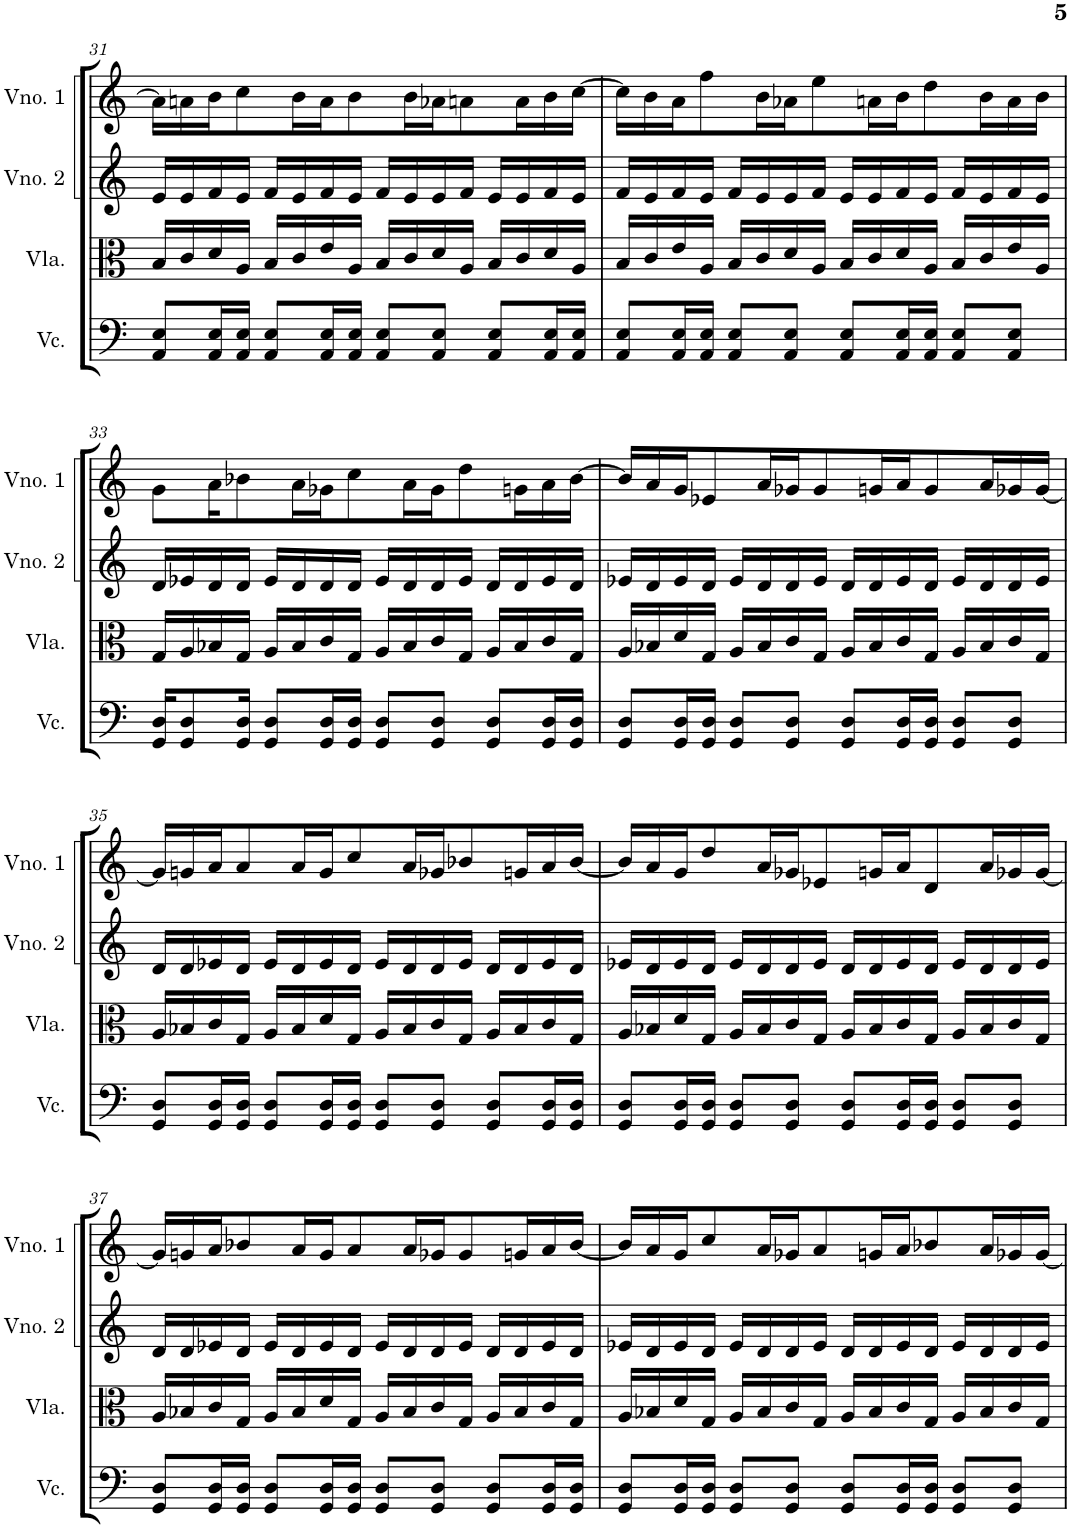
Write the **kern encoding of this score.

**kern	**kern	**kern	**kern
*part4	*part3	*part2	*part1
*staff4	*staff3	*staff2	*staff1
*I"Violoncelo	*I"Viola	*I"Violino 2	*I"Violino 1
*I'Vc.	*I'Vla.	*I'Vno. 2	*I'Vno. 1
!!LO:PB:g=z
*clefF4	*clefC3	*clefG2	*clefG2
*k[]	*k[]	*k[]	*k[]
*M4/4	*M4/4	*M4/4	*M4/4
=31	=31	=31	=31
8AA/ 8E/L	16B/LL	16e/LL	16a-\LL]
.	16c/	16e/	16an\
16AA/ 16E/L	16d/	16f/	16b\J
16AA/ 16E/JJ	16A/JJ	16e/JJ	8cc\
8AA/ 8E/L	16B/LL	16f/LL	.
.	16c/	16e/	16b\L
16AA/ 16E/L	16e/	16f/	16a\J
16AA/ 16E/JJ	16A/JJ	16e/JJ	8b\
8AA/ 8E/L	16B/LL	16f/LL	.
.	16c/	16e/	16b\L
8AA/ 8E/J	16d/	16e/	16a-X\J
.	16A/JJ	16f/JJ	8an\
8AA/ 8E/L	16B/LL	16e/LL	.
.	16c/	16e/	16a\L
16AA/ 16E/L	16d/	16f/	16b\
16AA/ 16E/JJ	16A/JJ	16e/JJ	[16cc\JJ
=32	=32	=32	=32
8AA/ 8E/L	16B/LL	16f/LL	16cc\LL]
.	16c/	16e/	16b\
16AA/ 16E/L	16e/	16f/	16a\J
16AA/ 16E/JJ	16A/JJ	16e/JJ	8ff\
8AA/ 8E/L	16B/LL	16f/LL	.
.	16c/	16e/	16b\L
8AA/ 8E/J	16d/	16e/	16a-X\J
.	16A/JJ	16f/JJ	8ee\
8AA/ 8E/L	16B/LL	16e/LL	.
.	16c/	16e/	16an\L
16AA/ 16E/L	16d/	16f/	16b\J
16AA/ 16E/JJ	16A/JJ	16e/JJ	8dd\
8AA/ 8E/L	16B/LL	16f/LL	.
.	16c/	16e/	16b\L
8AA/ 8E/J	16e/	16f/	16a\
.	16A/JJ	16e/JJ	16b\JJ
!!LO:LB:g=z
=33	=33	=33	=33
16GG/ 16D/KL	16G/LL	16d/LL	8g\L
8GG/ 8D/	16A/	16e-X/	.
.	16B-X/	16d/	16a\K
16GG/ 16D/Jk	16G/JJ	16d/JJ	8b-X\
8GG/ 8D/L	16A/LL	16e-/LL	.
.	16B-/	16d/	16a\L
16GG/ 16D/L	16c/	16d/	16g-X\J
16GG/ 16D/JJ	16G/JJ	16d/JJ	8cc\
8GG/ 8D/L	16A/LL	16e-/LL	.
.	16B-/	16d/	16a\L
8GG/ 8D/J	16c/	16d/	16g-\J
.	16G/JJ	16e-/JJ	8dd\
8GG/ 8D/L	16A/LL	16d/LL	.
.	16B-/	16d/	16gn\L
16GG/ 16D/L	16c/	16e-/	16a\
16GG/ 16D/JJ	16G/JJ	16d/JJ	[16b-\JJ
=34	=34	=34	=34
8GG/ 8D/L	16A/LL	16e-X/LL	16b-/LL]
.	16B-X/	16d/	16a/
16GG/ 16D/L	16d/	16e-/	16g/J
16GG/ 16D/JJ	16G/JJ	16d/JJ	8e-X/
8GG/ 8D/L	16A/LL	16e-/LL	.
.	16B-/	16d/	16a/L
8GG/ 8D/J	16c/	16d/	16g-X/J
.	16G/JJ	16e-/JJ	8g-/
8GG/ 8D/L	16A/LL	16d/LL	.
.	16B-/	16d/	16gn/L
16GG/ 16D/L	16c/	16e-/	16a/J
16GG/ 16D/JJ	16G/JJ	16d/JJ	8g/
8GG/ 8D/L	16A/LL	16e-/LL	.
.	16B-/	16d/	16a/L
8GG/ 8D/J	16c/	16d/	16g-X/
.	16G/JJ	16e-/JJ	[16g-/JJ
!!LO:LB:g=z
=35	=35	=35	=35
8GG/ 8D/L	16A/LL	16d/LL	16g-/LL]
.	16B-X/	16d/	16gn/
16GG/ 16D/L	16c/	16e-X/	16a/J
16GG/ 16D/JJ	16G/JJ	16d/JJ	8a/
8GG/ 8D/L	16A/LL	16e-/LL	.
.	16B-/	16d/	16a/L
16GG/ 16D/L	16d/	16e-/	16g/J
16GG/ 16D/JJ	16G/JJ	16d/JJ	8cc/
8GG/ 8D/L	16A/LL	16e-/LL	.
.	16B-/	16d/	16a/L
8GG/ 8D/J	16c/	16d/	16g-X/J
.	16G/JJ	16e-/JJ	8b-X/
8GG/ 8D/L	16A/LL	16d/LL	.
.	16B-/	16d/	16gn/L
16GG/ 16D/L	16c/	16e-/	16a/
16GG/ 16D/JJ	16G/JJ	16d/JJ	[16b-/JJ
=36	=36	=36	=36
8GG/ 8D/L	16A/LL	16e-X/LL	16b-/LL]
.	16B-X/	16d/	16a/
16GG/ 16D/L	16d/	16e-/	16g/J
16GG/ 16D/JJ	16G/JJ	16d/JJ	8dd/
8GG/ 8D/L	16A/LL	16e-/LL	.
.	16B-/	16d/	16a/L
8GG/ 8D/J	16c/	16d/	16g-X/J
.	16G/JJ	16e-/JJ	8e-X/
8GG/ 8D/L	16A/LL	16d/LL	.
.	16B-/	16d/	16gn/L
16GG/ 16D/L	16c/	16e-/	16a/J
16GG/ 16D/JJ	16G/JJ	16d/JJ	8d/
8GG/ 8D/L	16A/LL	16e-/LL	.
.	16B-/	16d/	16a/L
8GG/ 8D/J	16c/	16d/	16g-X/
.	16G/JJ	16e-/JJ	[16g-/JJ
!!LO:LB:g=z
=37	=37	=37	=37
8GG/ 8D/L	16A/LL	16d/LL	16g-/LL]
.	16B-X/	16d/	16gn/
16GG/ 16D/L	16c/	16e-X/	16a/J
16GG/ 16D/JJ	16G/JJ	16d/JJ	8b-X/
8GG/ 8D/L	16A/LL	16e-/LL	.
.	16B-/	16d/	16a/L
16GG/ 16D/L	16d/	16e-/	16g/J
16GG/ 16D/JJ	16G/JJ	16d/JJ	8a/
8GG/ 8D/L	16A/LL	16e-/LL	.
.	16B-/	16d/	16a/L
8GG/ 8D/J	16c/	16d/	16g-X/J
.	16G/JJ	16e-/JJ	8g-/
8GG/ 8D/L	16A/LL	16d/LL	.
.	16B-/	16d/	16gn/L
16GG/ 16D/L	16c/	16e-/	16a/
16GG/ 16D/JJ	16G/JJ	16d/JJ	[16b-/JJ
=38	=38	=38	=38
8GG/ 8D/L	16A/LL	16e-X/LL	16b-/LL]
.	16B-X/	16d/	16a/
16GG/ 16D/L	16d/	16e-/	16g/J
16GG/ 16D/JJ	16G/JJ	16d/JJ	8cc/
8GG/ 8D/L	16A/LL	16e-/LL	.
.	16B-/	16d/	16a/L
8GG/ 8D/J	16c/	16d/	16g-X/J
.	16G/JJ	16e-/JJ	8a/
8GG/ 8D/L	16A/LL	16d/LL	.
.	16B-/	16d/	16gn/L
16GG/ 16D/L	16c/	16e-/	16a/J
16GG/ 16D/JJ	16G/JJ	16d/JJ	8b-X/
8GG/ 8D/L	16A/LL	16e-/LL	.
.	16B-/	16d/	16a/L
8GG/ 8D/J	16c/	16d/	16g-X/
.	16G/JJ	16e-/JJ	[16g-/JJ
=	=	=	=
*-	*-	*-	*-
